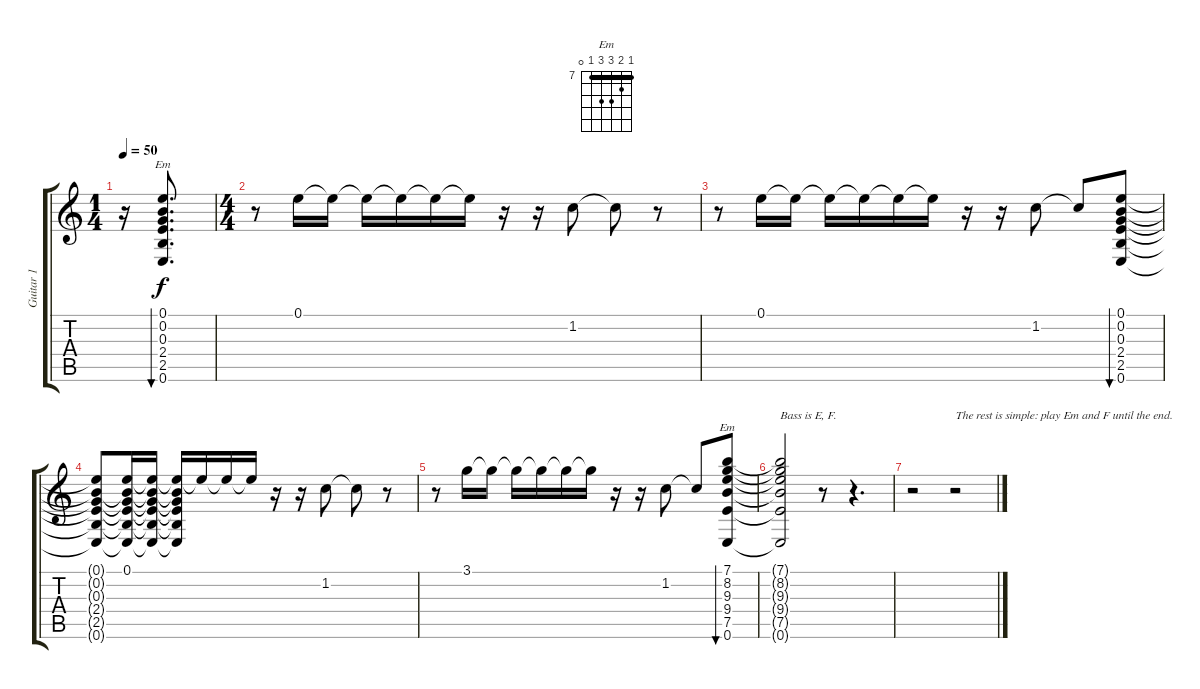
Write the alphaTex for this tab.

\track ("Guitar 1" "Guitar 1") {instrument acousticguitarsteel}
\staff {score tabs}
\tuning (E4 B3 G3 D3 A2 E2) {hide}
\chord ("Em" 0 0 0 2 2 0)
\chord ("Em" 7 8 9 9 7 0) {firstfret 7 barre 7}
\ts (1 4)
\tempo 50
\clef g2
\ks c
r.16{dy f instrument acousticguitarsteel} (0.1 0.2 0.3 2.4 2.5 0.6).8{d bu 120 ch "Em"} |
\ts (4 4)
r.8 0.1.16 0.1{t}.16 0.1{t}.16 0.1{t}.16 0.1{t}.16 0.1{t}.16 r.16 r.16 1.2.8 1.2{t}.8 r.8 |
r.8 0.1.16 0.1{t}.16 0.1{t}.16 0.1{t}.16 0.1{t}.16 0.1{t}.16 r.16 r.16 1.2.8 1.2{t}.8 (0.1 0.2 0.3 2.4 2.5 0.6).8{bu 120} |
(0.1{t} 0.2{t} 0.3{t} 2.4{t} 2.5{t} 0.6{t}).8 (0.1 0.2{t} 0.3{t} 2.4{t} 2.5{t} 0.6{t}).16 (0.1{t} 0.2{t} 0.3{t} 2.4{t} 2.5{t} 0.6{t}).16 (0.1{t} 0.2{t} 0.3{t} 2.4{t} 2.5{t} 0.6{t}).16 0.1{t}.16 0.1{t}.16 0.1{t}.16 r.16 r.16 1.2.8 1.2{t}.8 r.8 |
r.8 3.1.16 3.1{t}.16 3.1{t}.16 3.1{t}.16 3.1{t}.16 3.1{t}.16 r.16 r.16 1.2.8 1.2{t}.8 (7.1 8.2 9.3 9.4 7.5 0.6).8{bu 120 ch "Em"} |
(7.1{t} 8.2{t} 9.3{t} 9.4{t} 7.5{t} 0.6{t}).2{txt "Bass is E, F."} r.8 r.4{d} |
r.2 r.2{txt "The rest is simple: play Em and F until the end."}
